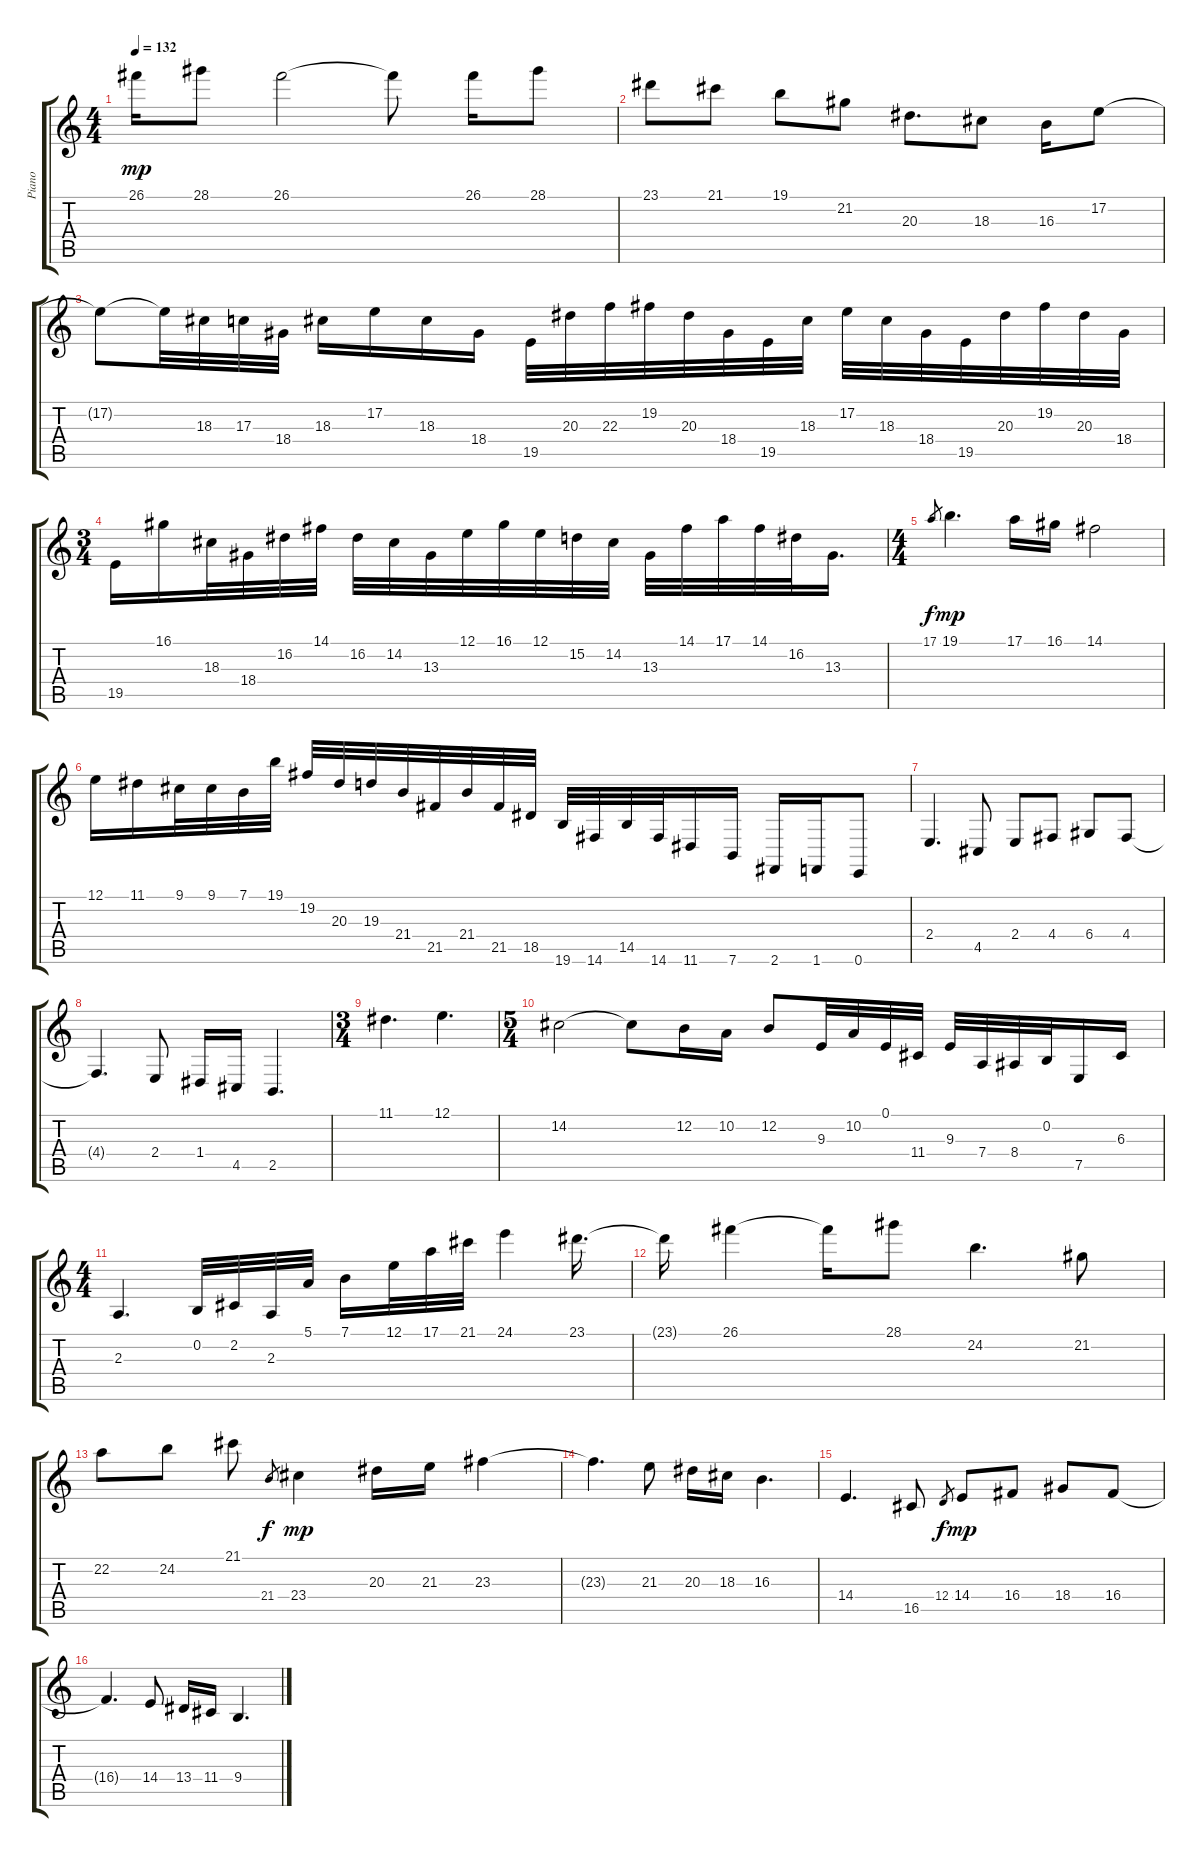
\track ("Piano" "Piano") {instrument acousticgrandpiano}
\staff {score tabs}
\tuning (E4 B3 G3 D3 A2 E2) {hide}
\ts (4 4)
\tempo 132
\clef g2
\ks c
26.1.16{dy mp} 28.1.8 26.1.2 26.1{t}.8 26.1.16 28.1.8 |
23.1.8 21.1.8 19.1.8 21.2.8 20.3.8{d} 18.3.8 16.3.16 17.2.8 |
17.2{t}.8 17.2{t}.32 18.3.32 17.3.32 18.4.32 18.3.16 17.2.16 18.3.16 18.4.16 19.5.32 20.3.32 22.3.32 19.2.32 20.3.32 18.4.32 19.5.32 18.3.32 17.2.32 18.3.32 18.4.32 19.5.32 20.3.32 19.2.32 20.3.32 18.4.32 |
\ts (3 4)
19.5.16 16.1.16 18.3.32 18.4.32 16.2.32 14.1.32 16.2.32 14.2.32 13.3.32 12.1.32 16.1.32 12.1.32 15.2.32 14.2.32 13.3.32 14.1.32 17.1.32 14.1.32 16.2.32 13.3.16{d} |
\ts (4 4)
17.1.8{gr dy f} 19.1.4{d dy mp} 17.1.16 16.1.16 14.1.2 |
12.1.16 11.1.16 9.1.32 9.1.32 7.1.32 19.1.32 19.2.32 20.3.32 19.3.32 21.4.32 21.5.32 21.4.32 21.5.32 18.5.32 19.6.32 14.6.32 14.5.32 14.6.32 11.6.16 7.6.16 2.6.16 1.6.16 0.6.8 |
2.4.4{d} 4.5.8 2.4.8 4.4.8 6.4.8 4.4.8 |
4.4{t}.4{d} 2.4.8 1.4.16 4.5.16 2.5.4{d} |
\ts (3 4)
11.1.4{d} 12.1.4{d} |
\ts (5 4)
14.2.2 14.2{t}.8 12.2.16 10.2.16 12.2.8 9.3.32 10.2.32 0.1.32 11.4.32 9.3.32 7.4.32 8.4.32 0.2.32 7.5.16 6.3.16 |
\ts (4 4)
2.3.4{d} 0.2.32 2.2.32 2.3.32 5.1.32 7.1.16 12.1.32 17.1.32 21.1.32 24.1.4 23.1.16{d} |
23.1{t}.16 26.1.4 26.1{t}.16 28.1.8 24.2.4{d} 21.2.8 |
22.2.8 24.2.8 21.1.8 21.4.8{gr dy f} 23.4.4{dy mp} 20.3.16 21.3.16 23.3.4 |
23.3{t}.4{d} 21.3.8 20.3.16 18.3.16 16.3.4{d} |
14.4.4{d} 16.5.8 12.4.8{gr dy f} 14.4.8{dy mp} 16.4.8 18.4.8 16.4.8 |
16.4{t}.4{d} 14.4.8 13.4.16 11.4.16 9.4.4{d}
